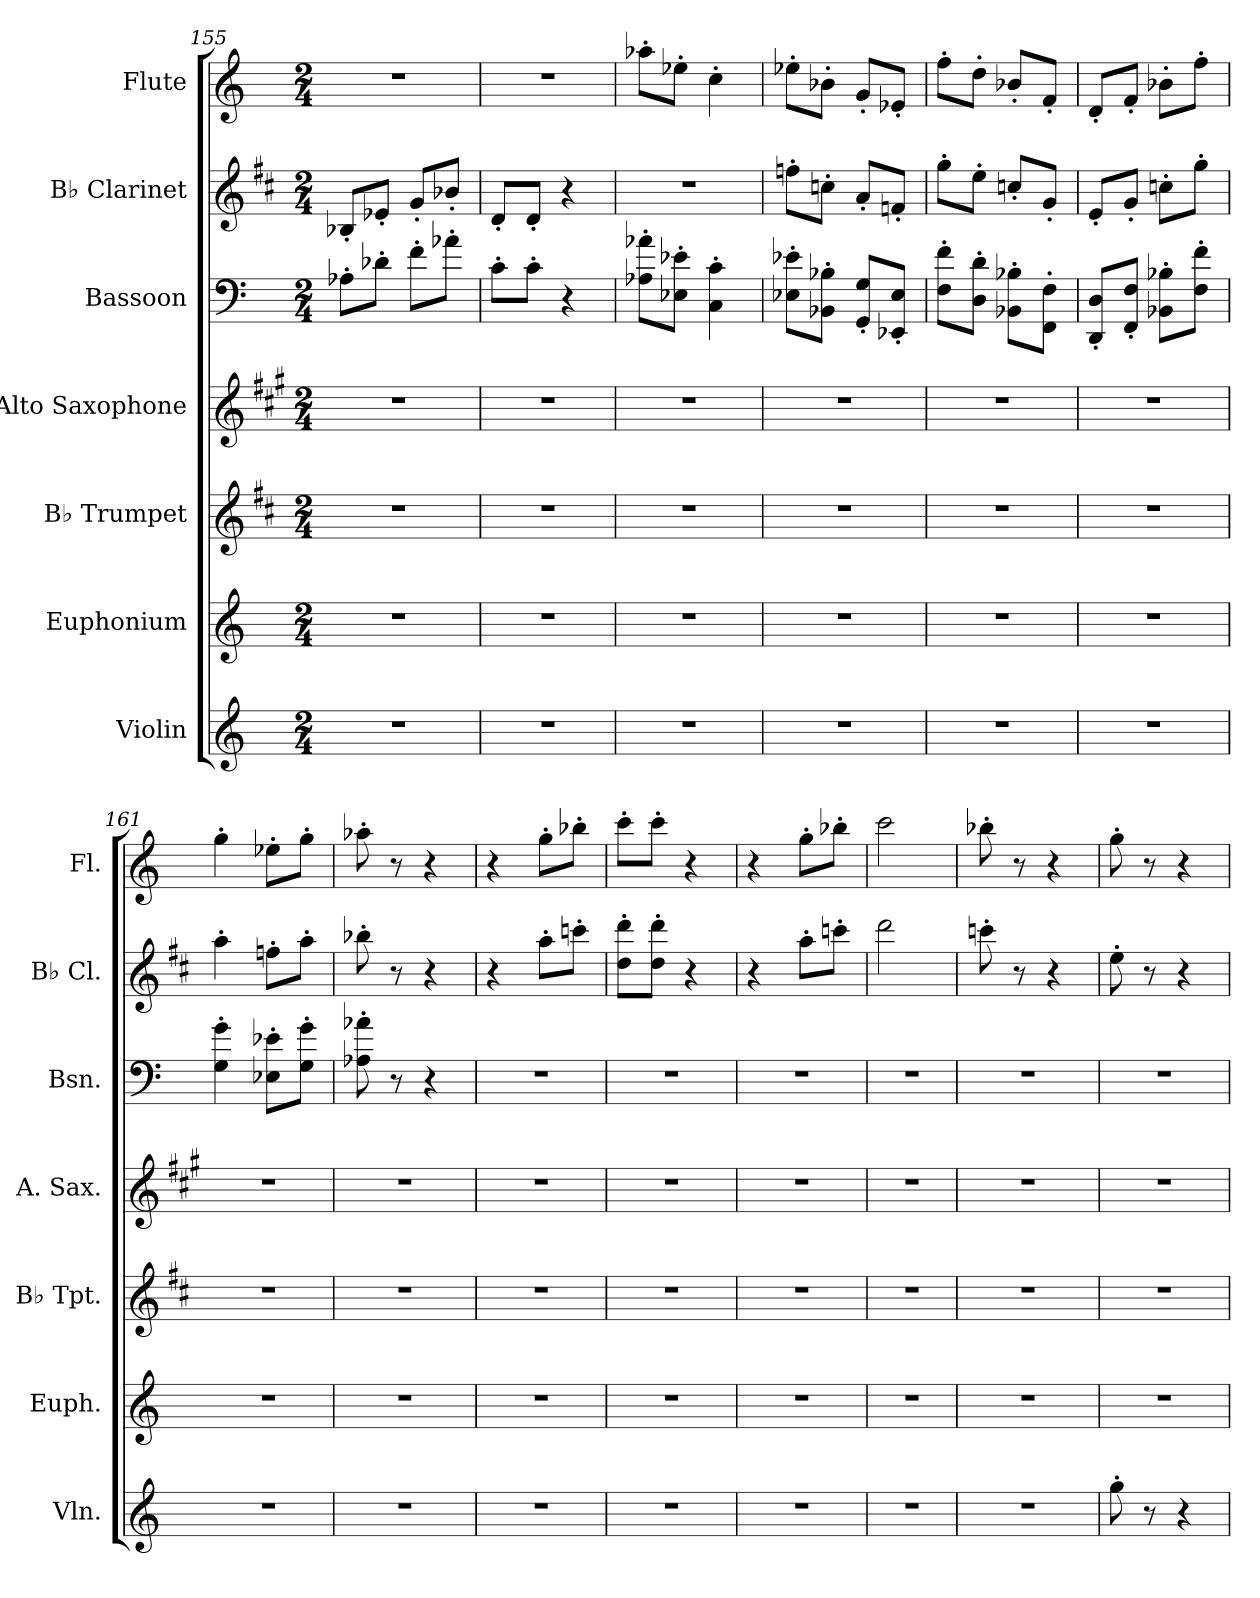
**kern	**kern	**kern	**kern	**kern	**kern	**kern
*part7	*part6	*part5	*part4	*part3	*part2	*part1
*staff7	*staff6	*staff5	*staff4	*staff3	*staff2	*staff1
*I"Violin	*I"Euphonium	*I"B♭ Trumpet	*I"Alto Saxophone	*I"Bassoon	*I"B♭ Clarinet	*I"Flute
*I'Vln.	*I'Euph.	*I'B♭ Tpt.	*I'A. Sax.	*I'Bsn.	*I'B♭ Cl.	*I'Fl.
*clefG2	*clefG2	*clefG2	*clefG2	*clefF4	*clefG2	*clefG2
*	*	*ITrd1c2	*ITrd5c9	*	*ITrd1c2	*
*k[]	*k[]	*k[]	*k[]	*k[]	*k[]	*k[]
*M2/4	*M2/4	*M2/4	*M2/4	*M2/4	*M2/4	*M2/4
=155	=155	=155	=155	=155	=155	=155
2r	2r	2r	2r	8A-X'\L	8A-X'/L	2r
.	.	.	.	8d-X'\J	8d-X'/J	.
.	.	.	.	8f'\L	8f'/L	.
.	.	.	.	8a-X'\J	8a-X'/J	.
!!LO:PB:g=z
=156	=156	=156	=156	=156	=156	=156
2r	2r	2r	2r	8c'\L	8c'/L	2r
.	.	.	.	8c'\J	8c'/J	.
.	.	.	.	4r	4r	.
=157	=157	=157	=157	=157	=157	=157
2r	2r	2r	2r	8A-X\' 8a-X\'L	2r	8aa-X'\L
.	.	.	.	8E-X\' 8e-X\'J	.	8ee-X'\J
.	.	.	.	4C\' 4c\'	.	4cc'\
=158	=158	=158	=158	=158	=158	=158
2r	2r	2r	2r	8E-X\' 8e-X\'L	8ee-X'\L	8ee-X'\L
.	.	.	.	8BB-X\' 8B-X\'J	8b-X'\J	8b-X'\J
.	.	.	.	8GG/' 8G/'L	8g'/L	8g'/L
.	.	.	.	8EE-X/' 8E-/'J	8e-X'/J	8e-X'/J
=159	=159	=159	=159	=159	=159	=159
2r	2r	2r	2r	8F\' 8f\'L	8ff'\L	8ff'\L
.	.	.	.	8D\' 8d\'J	8dd'\J	8dd'\J
.	.	.	.	8BB-X\' 8B-X\'L	8b-X'/L	8b-X'/L
.	.	.	.	8FF\' 8F\'J	8f'/J	8f'/J
=160	=160	=160	=160	=160	=160	=160
2r	2r	2r	2r	8DD/' 8D/'L	8d'/L	8d'/L
.	.	.	.	8FF/' 8F/'J	8f'/J	8f'/J
.	.	.	.	8BB-X\' 8B-X\'L	8b-X'\L	8b-X'\L
.	.	.	.	8F\' 8f\'J	8ff'\J	8ff'\J
=161	=161	=161	=161	=161	=161	=161
2r	2r	2r	2r	4G\' 4g\'	4gg'\	4gg'\
.	.	.	.	8E-X\' 8e-X\'L	8ee-X'\L	8ee-X'\L
.	.	.	.	8G\' 8g\'J	8gg'\J	8gg'\J
=162	=162	=162	=162	=162	=162	=162
2r	2r	2r	2r	8A-X\' 8a-X\'	8aa-X'\	8aa-X'\
.	.	.	.	8r	8r	8r
.	.	.	.	4r	4r	4r
=163	=163	=163	=163	=163	=163	=163
2r	2r	2r	2r	2r	4r	4r
.	.	.	.	.	8gg'\L	8gg'\L
.	.	.	.	.	8bb-X'\J	8bb-X'\J
!!LO:PB:g=z
=164	=164	=164	=164	=164	=164	=164
2r	2r	2r	2r	2r	8cc\' 8ccc\'L	8ccc'\L
.	.	.	.	.	8cc\' 8ccc\'J	8ccc'\J
.	.	.	.	.	4r	4r
=165	=165	=165	=165	=165	=165	=165
2r	2r	2r	2r	2r	4r	4r
.	.	.	.	.	8gg'\L	8gg'\L
.	.	.	.	.	8bb-X'\J	8bb-X'\J
=166	=166	=166	=166	=166	=166	=166
2r	2r	2r	2r	2r	2ccc\	2ccc\
=167	=167	=167	=167	=167	=167	=167
2r	2r	2r	2r	2r	8bb-X'\	8bb-X'\
.	.	.	.	.	8r	8r
.	.	.	.	.	4r	4r
=168	=168	=168	=168	=168	=168	=168
8gg'\	2r	2r	2r	2r	8dd'\	8gg'\
8r	.	.	.	.	8r	8r
4r	.	.	.	.	4r	4r
=	=	=	=	=	=	=
*-	*-	*-	*-	*-	*-	*-
